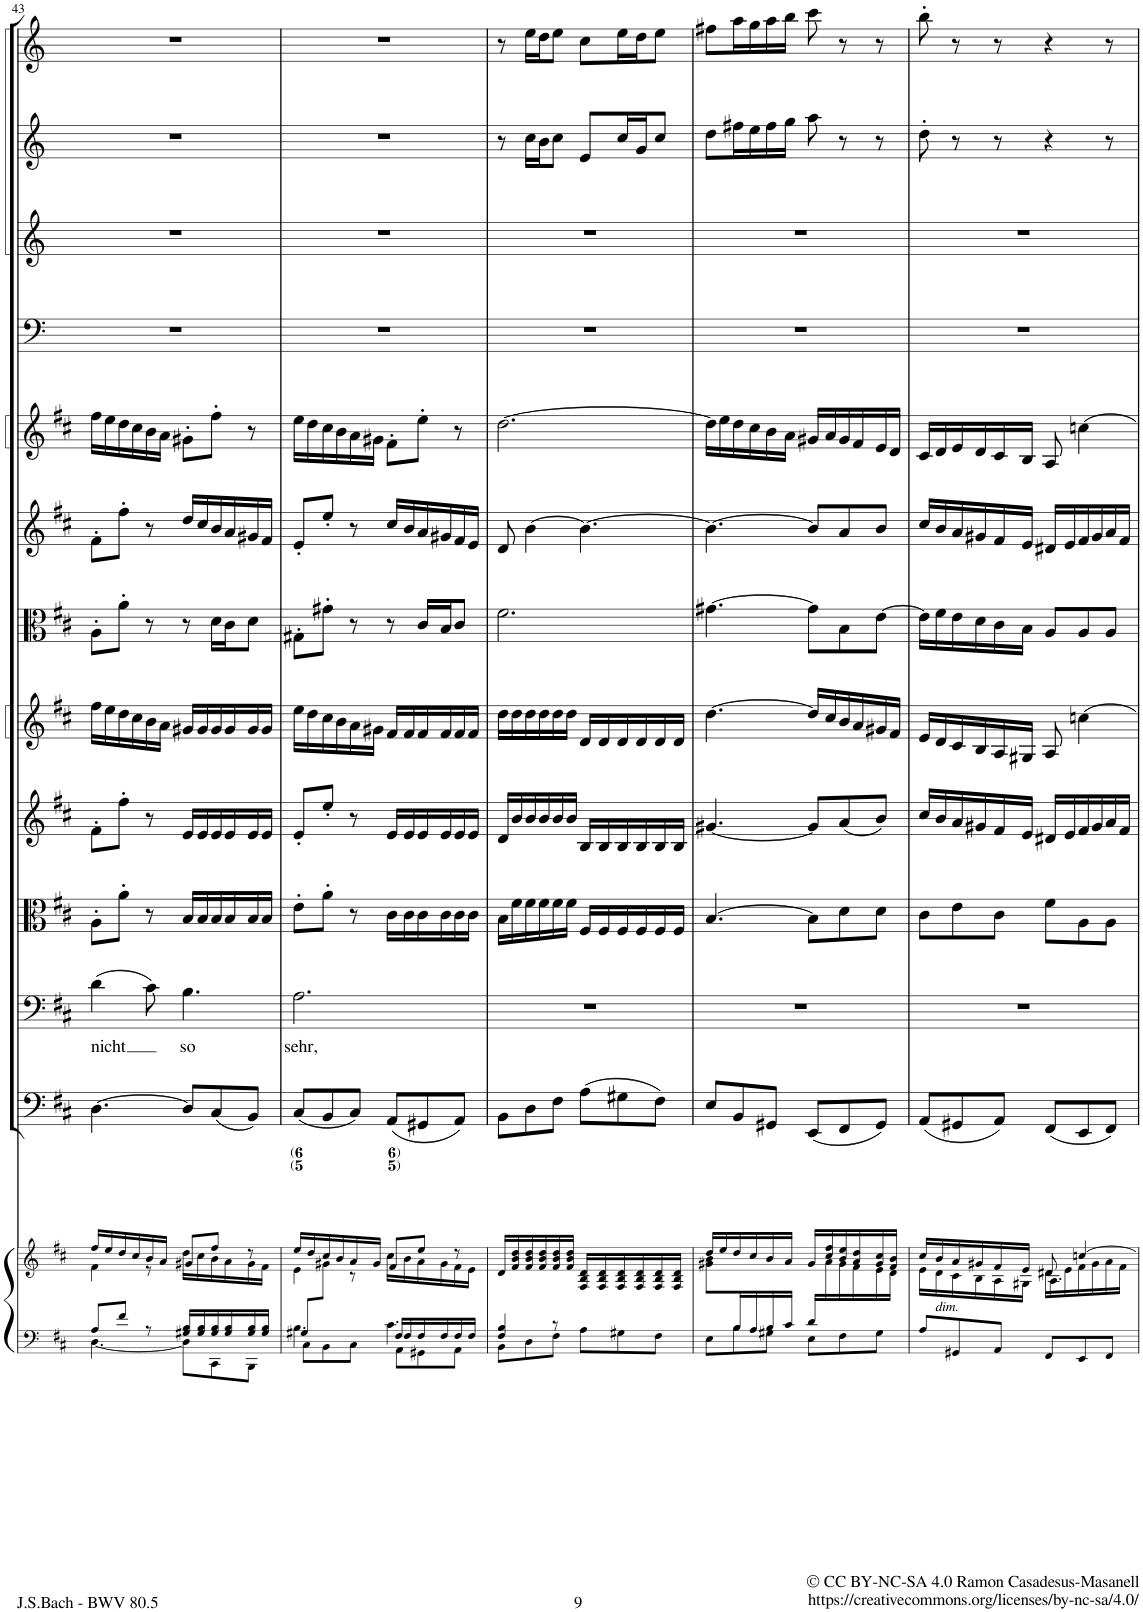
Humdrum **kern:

**kern	**kern	**kern	**kern	**text	**kern	**kern	**kern	**kern	**kern	**kern	**kern	**kern	**kern	**kern
*part13	*part13	*part12	*part11	*part11	*part10	*part9	*part8	*part7	*part6	*part5	*part4	*part3	*part2	*part1
*staff14	*staff13	*staff12	*staff11	*staff11	*staff10	*staff9	*staff8	*staff7	*staff6	*staff5	*staff4	*staff3	*staff2	*staff1
*I"Piano reduction	*	*I"Continuo	*I"Soprano, Alto, Tenore, Basso in unisono	*	*I"Viola	*I"Violino II	*I"Violino I	*I"Taille	*I"Oboe d'amore II	*I"Oboe d'amore I	*I"Timpani	*I"Tromba III (D)	*I"Tromba II (D)	*I"Tromba I (D)
*I'Pno	*	*	*	*	*	*	*	*	*I'Ob	*I'Ob	*I'Timp	*	*	*
!!LO:PB:g=z
*clefF4	*clefG2	*clefF4	*clefF4	*	*clefC3	*clefG2	*clefG2	*clefC3	*clefG2	*clefG2	*clefF4	*clefG2	*clefG2	*clefG2
*	*	*	*	*	*	*	*	*Trd4c7	*	*	*	*Trd-1c-2	*Trd-1c-2	*Trd-1c-2
*k[f#c#]	*k[f#c#]	*k[f#c#]	*k[f#c#]	*	*k[f#c#]	*k[f#c#]	*k[f#c#]	*k[f#c#]	*k[f#c#]	*k[f#c#]	*k[]	*k[]	*k[]	*k[]
*M6/8	*M6/8	*M6/8	*M6/8	*	*M6/8	*M6/8	*M6/8	*M6/8	*M6/8	*M6/8	*M6/8	*M6/8	*M6/8	*M6/8
=43	=43	=43	=43	=43	=43	=43	=43	=43	=43	=43	=43	=43	=43	=43
*^	*^	*	*	*	*	*	*	*	*	*	*	*	*	*
!	!	!	!	!	!	!LO:LY:b	!	!	!	!	!	!	!	!	!	!
8A/L	[4.D\	16ff#/LL	4f#\	[4.D\	(4d\	nicht	8A'\L	8f#'\L	16ff#\LL	8A'\L	8f#'\L	16ff#\LL	2.r	2.r	2.r	2.r
.	.	16ee/	.	.	.	.	.	.	16ee\	.	.	16ee\	.	.	.	.
8f#/J	.	16dd/	.	.	.	.	8a'\J	8ff#'\J	16dd\	8a'\J	8ff#'\J	16dd\	.	.	.	.
.	.	16cc#/	.	.	.	.	.	.	16cc#\	.	.	16cc#\	.	.	.	.
8r	.	16b/	8r	.	8c#\)	.	8r	8r	16b\	8r	8r	16b\	.	.	.	.
.	.	16a/JJ	.	.	.	.	.	.	16a\JJ	.	.	16a\JJ	.	.	.	.
!	!	!	!	!	!	!LO:LY:b	!	!	!	!	!	!	!	!	!	!
16G#X/ 16B/LL	8D\L]	8g#X/L	16dd\LL	8D/L]	4.B\	so	16B/LL	16e/LL	16g#X/LL	8r	16dd/LL	8g#X'\L	.	.	.	.
16G#/ 16B/	.	.	16cc#\	.	.	.	16B/	16e/	16g#/	.	16cc#/	.	.	.	.	.
16G#/ 16B/	8CC#\	8ff#/J	16b\	(8C#/	.	.	16B/	16e/	16g#/	16d\LL	16b/	8ff#'\J	.	.	.	.
16G#/ 16B/	.	.	16a\	.	.	.	16B/	16e/	16g#/	16c#\J	16a/	.	.	.	.	.
16G#/ 16B/	8BBB\J	8r	16g#\	8BB/J)	.	.	16B/	16e/	16g#/	8d\J	16g#X/	8r	.	.	.	.
16G#/ 16B/JJ	.	.	16f#\JJ	.	.	.	16B/JJ	16e/JJ	16g#/JJ	.	16f#/JJ	.	.	.	.	.
=44	=44	=44	=44	=44	=44	=44	=44	=44	=44	=44	=44	=44	=44	=44	=44	=44
*	*^	*	*^	*	*	*	*	*	*	*	*	*	*	*	*	*
!	!	!	!	!	!	!	!	!LO:LY:b	!	!	!	!	!	!	!	!	!	!
8G#X/L	8C#\L	4.B\	16ee/LL	4e\	8ryy	(8C#/L	2.A\	sehr,	8e'\L	8e'/L	16ee\LL	8G#X'\L	8e'/L	16ee\LL	2.r	2.r	2.r	2.r
.	.	.	16dd/	.	.	.	.	.	.	.	16dd\	.	.	16dd\	.	.	.	.
8ryy	8BB\	.	16cc#/	.	8g#X\J	8BB/	.	.	8a'\J	8ee'/J	16cc#\	8g#X'\J	8ee'/J	16cc#\	.	.	.	.
.	.	.	16b/	.	.	.	.	.	.	.	16b\	.	.	16b\	.	.	.	.
8ryy	8C#\J	.	16a/	8r	2ryy	8C#/J)	.	.	8r	8r	16a\	8r	8r	16a\	.	.	.	.
.	.	.	16g#/JJ	.	.	.	.	.	.	.	16g#X\JJ	.	.	16g#X\JJ	.	.	.	.
4.c#\	8AA\L	16F#/LL	8f#/L	16cc#\LL	.	(8AA/L	.	.	16c#\LL	16e/LL	16f#/LL	8r	16cc#/LL	8f#'\L	.	.	.	.
.	.	16F#/	.	16b\	.	.	.	.	16c#\	16e/	16f#/	.	16b/	.	.	.	.	.
.	8GG#X\	16F#/	8ee/J	16a\	.	8GG#X/	.	.	16c#\	16e/	16f#/	16c#/LL	16a/	8ee'\J	.	.	.	.
.	.	16F#/	.	16g#\	.	.	.	.	16c#\	16e/	16f#/	16B/J	16g#X/	.	.	.	.	.
.	8AA\J	16F#/	8r	16f#\	.	8AA/J)	.	.	16c#\	16e/	16f#/	8c#/J	16f#/	8r	.	.	.	.
.	.	16F#/JJ	.	16e\JJ	.	.	.	.	16c#\JJ	16e/JJ	16f#/JJ	.	16e/JJ	.	.	.	.	.
*	*v	*v	*	*	*	*	*	*	*	*	*	*	*	*	*	*	*	*
*	*	*v	*v	*v	*	*	*	*	*	*	*	*	*	*	*	*	*
=45	=45	=45	=45	=45	=45	=45	=45	=45	=45	=45	=45	=45	=45	=45	=45
4F#/ 4B/	8BB\L	16d/LL	8BB\L	2.r	.	16B\LL	16d/LL	16dd\LL	2.f#\	8d/	[2.dd\	2.r	2.r	8r	8r
.	.	16f#/ 16b/ 16dd/	.	.	.	16f#\	16b/	16dd\	.	.	.	.	.	.	.
.	8D\	16f#/ 16b/ 16dd/	8D\	.	.	16f#\	16b/	16dd\	.	[4b\	.	.	.	16cc\LL	16ee\LL
.	.	16f#/ 16b/ 16dd/	.	.	.	16f#\	16b/	16dd\	.	.	.	.	.	16b\J	16dd\J
8r	8F#\J	16f#/ 16b/ 16dd/	8F#\J	.	.	16f#\	16b/	16dd\	.	.	.	.	.	8cc\J	8ee\J
.	.	16f#/ 16b/ 16dd/JJ	.	.	.	16f#\JJ	16b/JJ	16dd\JJ	.	.	.	.	.	.	.
4.ryy	8A\L	16F#/ 16B/ 16d/LL	(8A\L	.	.	16F#/LL	16B/LL	16d/LL	.	4.b\_	.	.	.	8e/L	8cc\L
.	.	16F#/ 16B/ 16d/	.	.	.	16F#/	16B/	16d/	.	.	.	.	.	.	.
.	8G#X\	16F#/ 16B/ 16d/	8G#X\	.	.	16F#/	16B/	16d/	.	.	.	.	.	16cc/L	16ee\L
.	.	16F#/ 16B/ 16d/	.	.	.	16F#/	16B/	16d/	.	.	.	.	.	16g/J	16dd\J
.	8F#\J	16F#/ 16B/ 16d/	8F#\J)	.	.	16F#/	16B/	16d/	.	.	.	.	.	8cc/J	8ee\J
.	.	16F#/ 16B/ 16d/JJ	.	.	.	16F#/JJ	16B/JJ	16d/JJ	.	.	.	.	.	.	.
=46	=46	=46	=46	=46	=46	=46	=46	=46	=46	=46	=46	=46	=46	=46	=46
*	*	*^	*	*	*	*	*	*	*	*	*	*	*	*	*
8ryy	8E\L	16dd/LL	8g#X\ 8b\L	8E/L	2.r	.	[4.B/	[4.g#X/	[4.dd\	[4.g#X\	4.b\_	16dd\LL]	2.r	2.r	8dd\L	8ff#X\L
.	.	16ee/	.	.	.	.	.	.	.	.	.	16ee\	.	.	.	.
16B/L	8B\	16dd/	16ryy	8BB/	.	.	.	.	.	.	.	16dd\	.	.	16ff#X\L	16aa\L
*	*	*v	*v	*	*	*	*	*	*	*	*	*	*	*	*	*
16A/	.	16cc#/	.	.	.	.	.	.	.	.	16cc#\	.	.	16ee\	16gg\
16B/	8G#X\J	16b/	8GG#X/J	.	.	.	.	.	.	.	16b\	.	.	16ff#\	16aa\
16c#/JJ	.	16a/JJ	.	.	.	.	.	.	.	.	16a\JJ	.	.	16gg\JJ	16bb\JJ
16d/LL	8E\L	16g#/LL	(8EE/L	.	.	8B\L]	8g#/L]	16dd/LL]	8g#\L]	8b/L]	16g#X/LL	.	.	8aa\	8ccc\
*	*	*^	*	*	*	*	*	*	*	*	*	*	*	*	*
4ryy	.	16cc#/ 16ff#/	16a\	.	.	.	.	.	16cc#/	.	.	16a/	.	.	.	.
.	8F#\	16b/ 16ee/	16g#\	8FF#/	.	.	8d\	(8a/	16b/	8B\	8a/	16g#/	.	.	8r	8r
.	.	16a/ 16dd/	16f#\	.	.	.	.	.	16a/	.	.	16f#/	.	.	.	.
.	8G#\J	16g#/ 16cc#/	16e\	8GG#/J)	.	.	8d\J	8b/J)	16g#X/	[8e\J	8b/J	16e/	.	.	8r	8r
16ryy	.	16f#/ 16b/JJ	16d\JJ	.	.	.	.	.	16f#/JJ	.	.	16d/JJ	.	.	.	.
*v	*v	*	*	*	*	*	*	*	*	*	*	*	*	*	*	*
=47	=47	=47	=47	=47	=47	=47	=47	=47	=47	=47	=47	=47	=47	=47	=47
*	*	*^	*	*	*	*	*	*	*	*	*	*	*	*	*
8A/L	16cc#/LL	16e\LL	4.ryy	(8AA/L	2.r	.	8c#\L	16cc#/LL	16e/LL	16e\LL]	16cc#/LL	16c#/LL	2.r	2.r	8dd'\	8bb'\
!	!LO:TX:b:i:t=dim.	!	!	!	!	!	!	!	!	!	!	!	!	!	!	!
.	16b/	16d\	.	.	.	.	.	16b/	16d/	16f#\	16b/	16d/	.	.	.	.
8GG#X/	16a/	16c#\	.	8GG#X/	.	.	8e\	16a/	16c#/	16e\	16a/	16e/	.	.	8r	8r
.	16g#X/	16B\	.	.	.	.	.	16g#X/	16B/	16d\	16g#X/	16d/	.	.	.	.
8AA/J	16f#/	16A\	.	8AA/J)	.	.	8c#\J	16f#/	16A/	16c#\	16f#/	16c#/	.	.	8r	8r
.	16e/JJ	16G#X\JJ	.	.	.	.	.	16e/JJ	16G#X/JJ	16B\JJ	16e/JJ	16B/JJ	.	.	.	.
8FF#/L	8d#X/	16d#\LL	4.A\	(8FF#/L	.	.	8f#\L	16d#X/LL	8A/	8A/L	16d#X/LL	8A/	.	.	4r	4r
.	.	16e\	.	.	.	.	.	16e/	.	.	16e/	.	.	.	.	.
8EE/	[4ccn/	16f#\	.	8EE/	.	.	8A\	16f#/	[4ccn\	8A/	16f#/	[4ccn\	.	.	.	.
.	.	16g#\	.	.	.	.	.	16g#/	.	.	16g#/	.	.	.	.	.
8FF#/J	.	16a\	.	8FF#/J)	.	.	8A\J	16a/	.	8A/J	16a/	.	.	.	8r	8r
.	.	16f#\JJ	.	.	.	.	.	16f#/JJ	.	.	16f#/JJ	.	.	.	.	.
*	*v	*v	*v	*	*	*	*	*	*	*	*	*	*	*	*	*
=	=	=	=	=	=	=	=	=	=	=	=	=	=	=
*-	*-	*-	*-	*-	*-	*-	*-	*-	*-	*-	*-	*-	*-	*-
